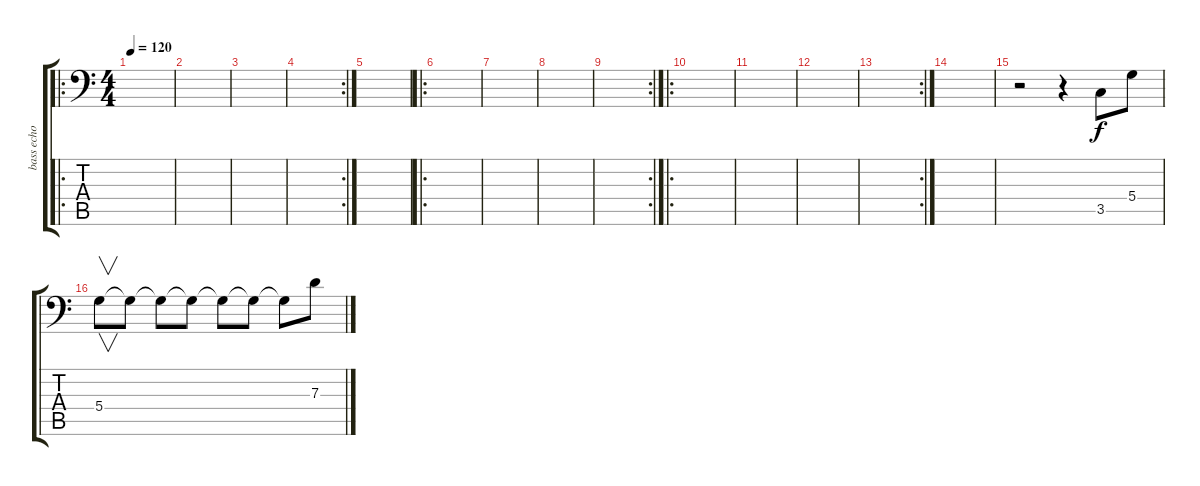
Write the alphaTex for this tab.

\track ("bass echo" "bass echo") {instrument electricbasspick}
\staff {score tabs}
\tuning (E3 B2 G2 D2 A1 E1) {hide}
\ro
\ts (4 4)
\tempo 120
\clef f4
\ks c
|
|
|
\rc 2
|
|
\ro
|
|
|
\rc 2
|
\ro
|
|
|
\rc 2
|
|
r.2 r.4 3.5.8 5.4.8 |
5.4.8{v} 5.4{t}.8 5.4{t}.8 5.4{t}.8 5.4{t}.8 5.4{t}.8 5.4{t}.8 7.3.8
